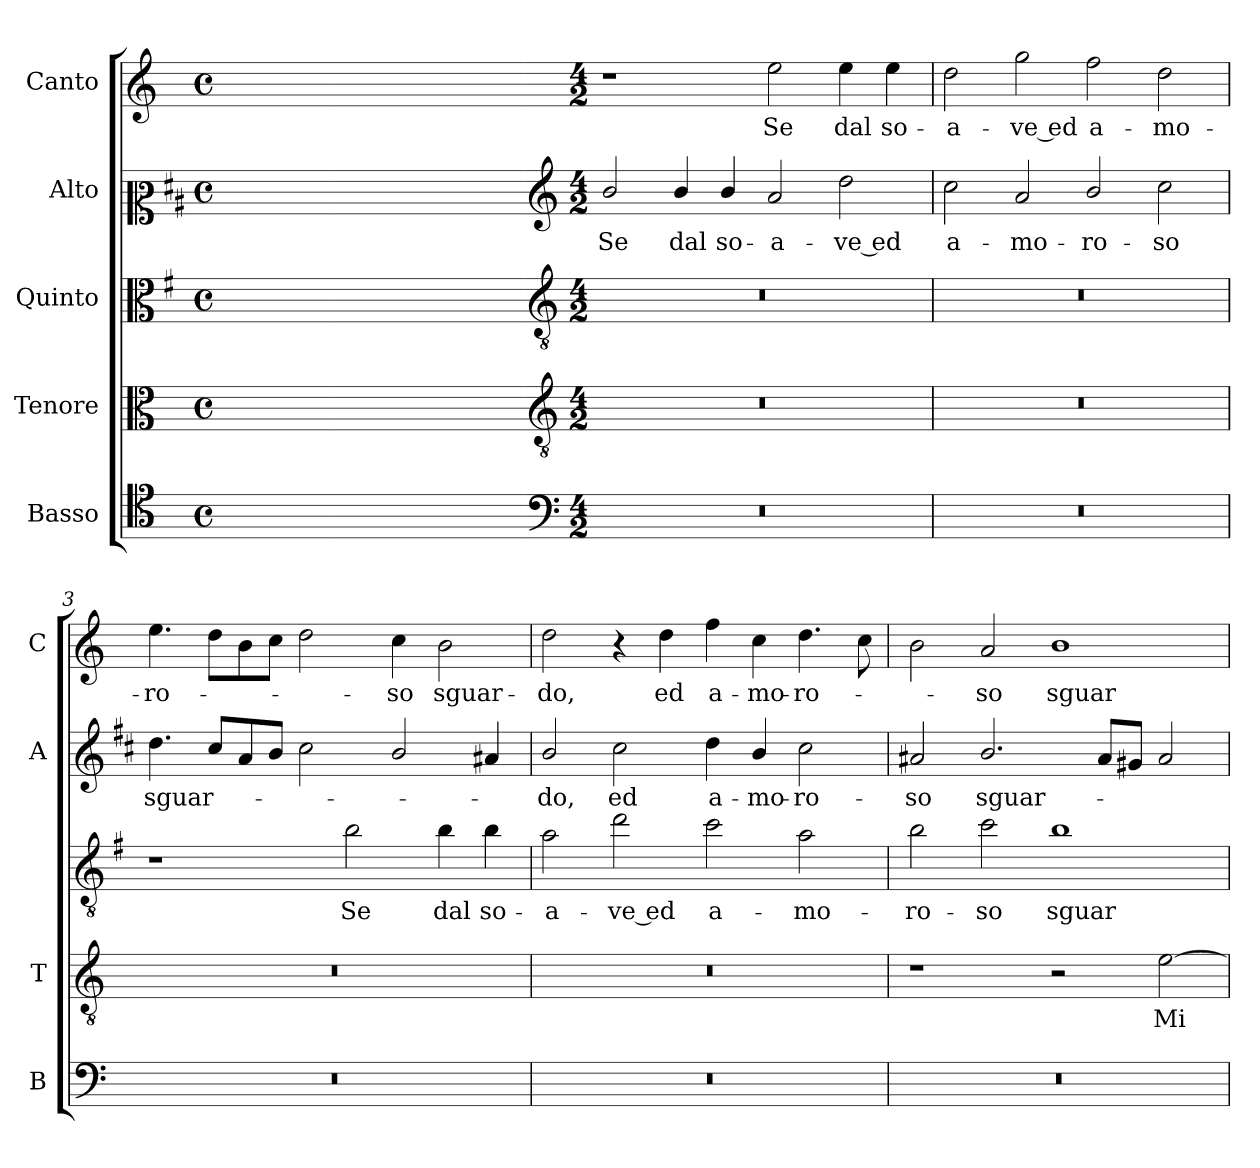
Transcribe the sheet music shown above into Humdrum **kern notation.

**kern	**kern	**text	**kern	**text	**kern	**text	**kern	**text
*part5	*part4	*part4	*part3	*part3	*part2	*part2	*part1	*part1
*staff5	*staff4	*staff4	*staff3	*staff3	*staff2	*staff2	*staff1	*staff1
*I"Basso	*I"Tenore	*	*I"Quinto	*	*I"Alto	*	*I"Canto	*
*I'B	*I'T	*	*	*	*I'A	*	*I'C	*
*clefC4	*clefC3	*	*clefC3	*	*clefC2	*	*clefG2	*
*	*	*	*ITrd4c7	*	*ITrd1c2	*	*	*
*k[]	*k[]	*	*k[]	*	*k[]	*	*k[]	*
*C:	*C:	*	*C:	*	*C:	*	*C:	*
*M4/4	*M4/4	*	*M4/4	*	*M4/4	*	*M4/4	*
*met(c)	*met(c)	*	*met(c)	*	*met(c)	*	*met(c)	*
=	=	=	=	=	=	=	=	=
1ryy	1ryy	.	1ryy	.	1ryy	.	1ryy	.
=1X-	=1X-	=1X-	=1X-	=1X-	=1X-	=1X-	=1X-	=1X-
4ryy	4ryy	.	4ryy	.	4ryy	.	4ryy	.
4ryy	4ryy	.	4ryy	.	4ryy	.	4ryy	.
4ryy	4ryy	.	4ryy	.	4ryy	.	4ryy	.
4ryy	4ryy	.	4ryy	.	4ryy	.	4ryy	.
=1-	=1-	=1-	=1-	=1-	=1-	=1-	=1-	=1-
*clefF4	*clefGv2	*	*clefGv2	*	*clefG2	*	*	*
*M4/2	*M4/2	*	*M4/2	*	*M4/2	*	*M4/2	*
!	!	!	!	!	!	!LO:LY:b	!	!
0r	0r	.	0r	.	2a/	Se	1r	.
!	!	!	!	!	!	!LO:LY:b	!	!
.	.	.	.	.	4a/	dal	.	.
!	!	!	!	!	!	!LO:LY:b	!	!
.	.	.	.	.	4a/	so-	.	.
!	!	!	!	!	!	!LO:LY:b	!	!LO:LY:b
.	.	.	.	.	2g/	-a-	2ee\	Se
!	!	!	!	!	!	!LO:LY:b	!	!LO:LY:b
.	.	.	.	.	2cc\	-ve ed	4ee\	dal
!	!	!	!	!	!	!	!	!LO:LY:b
.	.	.	.	.	.	.	4ee\	so-
=2	=2	=2	=2	=2	=2	=2	=2	=2
!	!	!	!	!	!	!LO:LY:b	!	!LO:LY:b
0r	0r	.	0r	.	2b\	a-	2dd\	-a-
!	!	!	!	!	!	!LO:LY:b	!	!LO:LY:b
.	.	.	.	.	2g/	-mo-	2gg\	-ve ed
!	!	!	!	!	!	!LO:LY:b	!	!LO:LY:b
.	.	.	.	.	2a/	-ro-	2ff\	a-
!	!	!	!	!	!	!LO:LY:b	!	!LO:LY:b
.	.	.	.	.	2b\	-so	2dd\	-mo-
=3	=3	=3	=3	=3	=3	=3	=3	=3
!	!	!	!	!	!	!LO:LY:b	!	!LO:LY:b
0r	0r	.	1r	.	4.cc\	sguar-	4.ee\	-ro-
.	.	.	.	.	8b/L	.	8dd\L	.
.	.	.	.	.	8g/	.	8b\	.
.	.	.	.	.	8a/J	.	8cc\J	.
.	.	.	.	.	2b\	.	2dd\	.
!	!	!	!	!LO:LY:b	!	!	!	!
.	.	.	2e\	Se	.	.	.	.
!	!	!	!	!	!	!	!	!LO:LY:b
.	.	.	.	.	2a/	.	4cc\	-so
!	!	!	!	!LO:LY:b	!	!	!	!LO:LY:b
.	.	.	4e\	dal	.	.	2b\	sguar-
!	!	!	!	!LO:LY:b	!	!	!	!
.	.	.	4e\	so-	4g#X/	.	.	.
=4	=4	=4	=4	=4	=4	=4	=4	=4
!	!	!	!	!LO:LY:b	!	!LO:LY:b	!	!LO:LY:b
0r	0r	.	2d\	-a-	2a/	-do,	2dd\	-do,
!	!	!	!	!LO:LY:b	!	!LO:LY:b	!	!
.	.	.	2g\	-ve ed	2b\	ed	4r	.
!	!	!	!	!	!	!	!	!LO:LY:b
.	.	.	.	.	.	.	4dd\	ed
!	!	!	!	!LO:LY:b	!	!LO:LY:b	!	!LO:LY:b
.	.	.	2f\	a-	4cc\	a-	4ff\	a-
!	!	!	!	!	!	!LO:LY:b	!	!LO:LY:b
.	.	.	.	.	4a/	-mo-	4cc\	-mo-
!	!	!	!	!LO:LY:b	!	!LO:LY:b	!	!LO:LY:b
.	.	.	2d\	-mo-	2b\	-ro-	4.dd\	-ro-
.	.	.	.	.	.	.	8cc\	.
!!LO:LB:g=z
=5	=5	=5	=5	=5	=5	=5	=5	=5
!	!	!	!	!LO:LY:b	!	!LO:LY:b	!	!
0r	1r	.	2e\	-ro-	2g#X/	-so	2b\	.
!	!	!	!	!LO:LY:b	!	!LO:LY:b	!	!LO:LY:b
.	.	.	2f\	-so	2.a/	sguar-	2a/	-so
!	!	!	!	!LO:LY:b	!	!	!	!LO:LY:b
.	2r	.	1e	sguar-	.	.	1b	sguar-
.	.	.	.	.	8g#/L	.	.	.
.	.	.	.	.	8f#X/J	.	.	.
!	!	!LO:LY:b	!	!	!	!	!	!
.	[2e\	Mi	.	.	2g#/	.	.	.
=	=	=	=	=	=	=	=	=
*-	*-	*-	*-	*-	*-	*-	*-	*-
